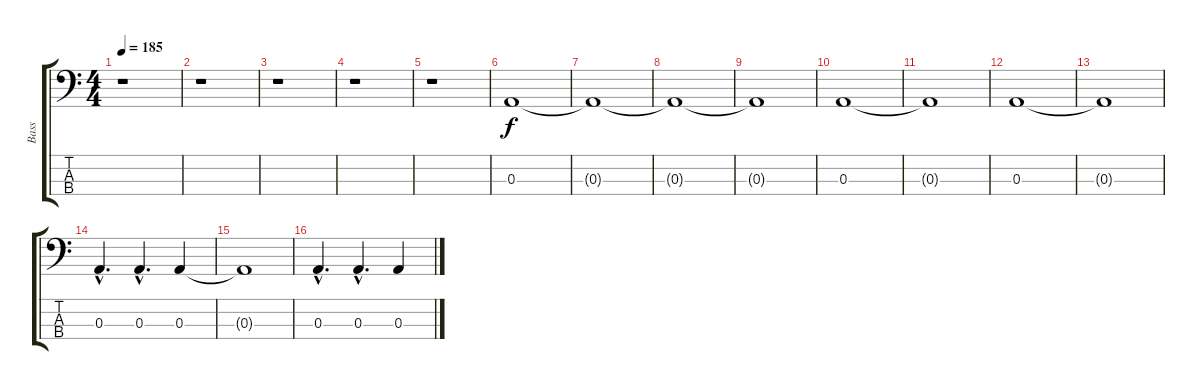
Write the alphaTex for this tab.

\track ("Bass" "Bass") {instrument electricbassfinger}
\staff {score tabs}
\tuning (G2 D2 A1 E1) {hide}
\ts (4 4)
\tempo 185
\clef f4
\ks c
r.1{dy f instrument electricbassfinger} |
r.1 |
r.1 |
r.1 |
r.1 |
0.3.1 |
0.3{t}.1 |
0.3{t}.1 |
0.3{t}.1 |
0.3.1 |
0.3{t}.1 |
0.3.1 |
0.3{t}.1 |
0.3{hac}.4{d} 0.3{hac}.4{d} 0.3.4 |
0.3{t}.1 |
0.3{hac}.4{d} 0.3{hac}.4{d} 0.3.4
